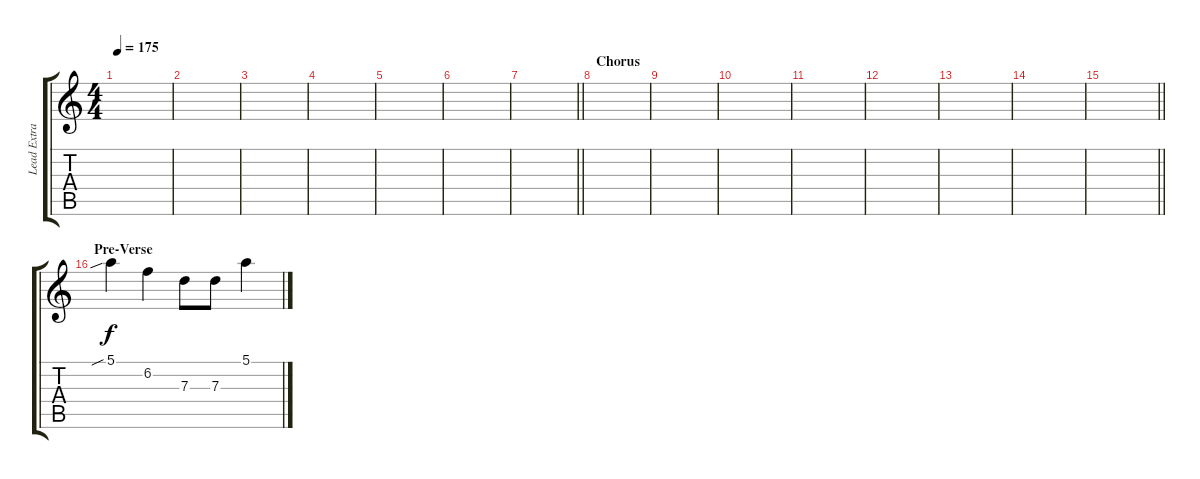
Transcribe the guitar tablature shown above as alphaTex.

\track ("Lead Extra" "Lead Extra") {instrument distortionguitar}
\staff {score tabs}
\tuning (E4 B3 G3 D3 A2 D2) {hide}
\ts (4 4)
\tempo 175
\clef g2
\ks c
|
|
|
|
|
|
\barLineRight lightlight
|
\section ("" "Chorus")
|
|
|
|
|
|
|
\barLineRight lightlight
|
\section ("" "Pre-Verse")
5.1{sib}.4 6.2.4 7.3.8 7.3.8 5.1{ss}.4
